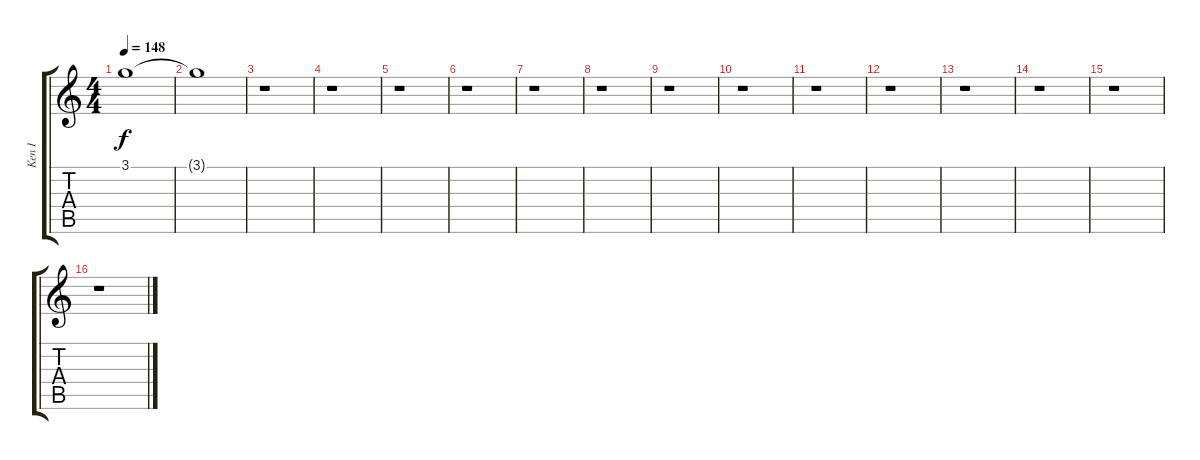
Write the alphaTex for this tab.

\track ("Ken I" "Ken I") {instrument distortionguitar}
\staff {score tabs}
\tuning (E4 B3 G3 D3 A2 E2) {hide}
\ts (4 4)
\tempo 148
\clef g2
\ks c
3.1{t}.1{dy f} |
3.1{t}.1 |
r.1 |
r.1 |
r.1 |
r.1 |
r.1 |
r.1 |
r.1 |
r.1 |
r.1 |
r.1 |
r.1 |
r.1 |
r.1 |
r.1
